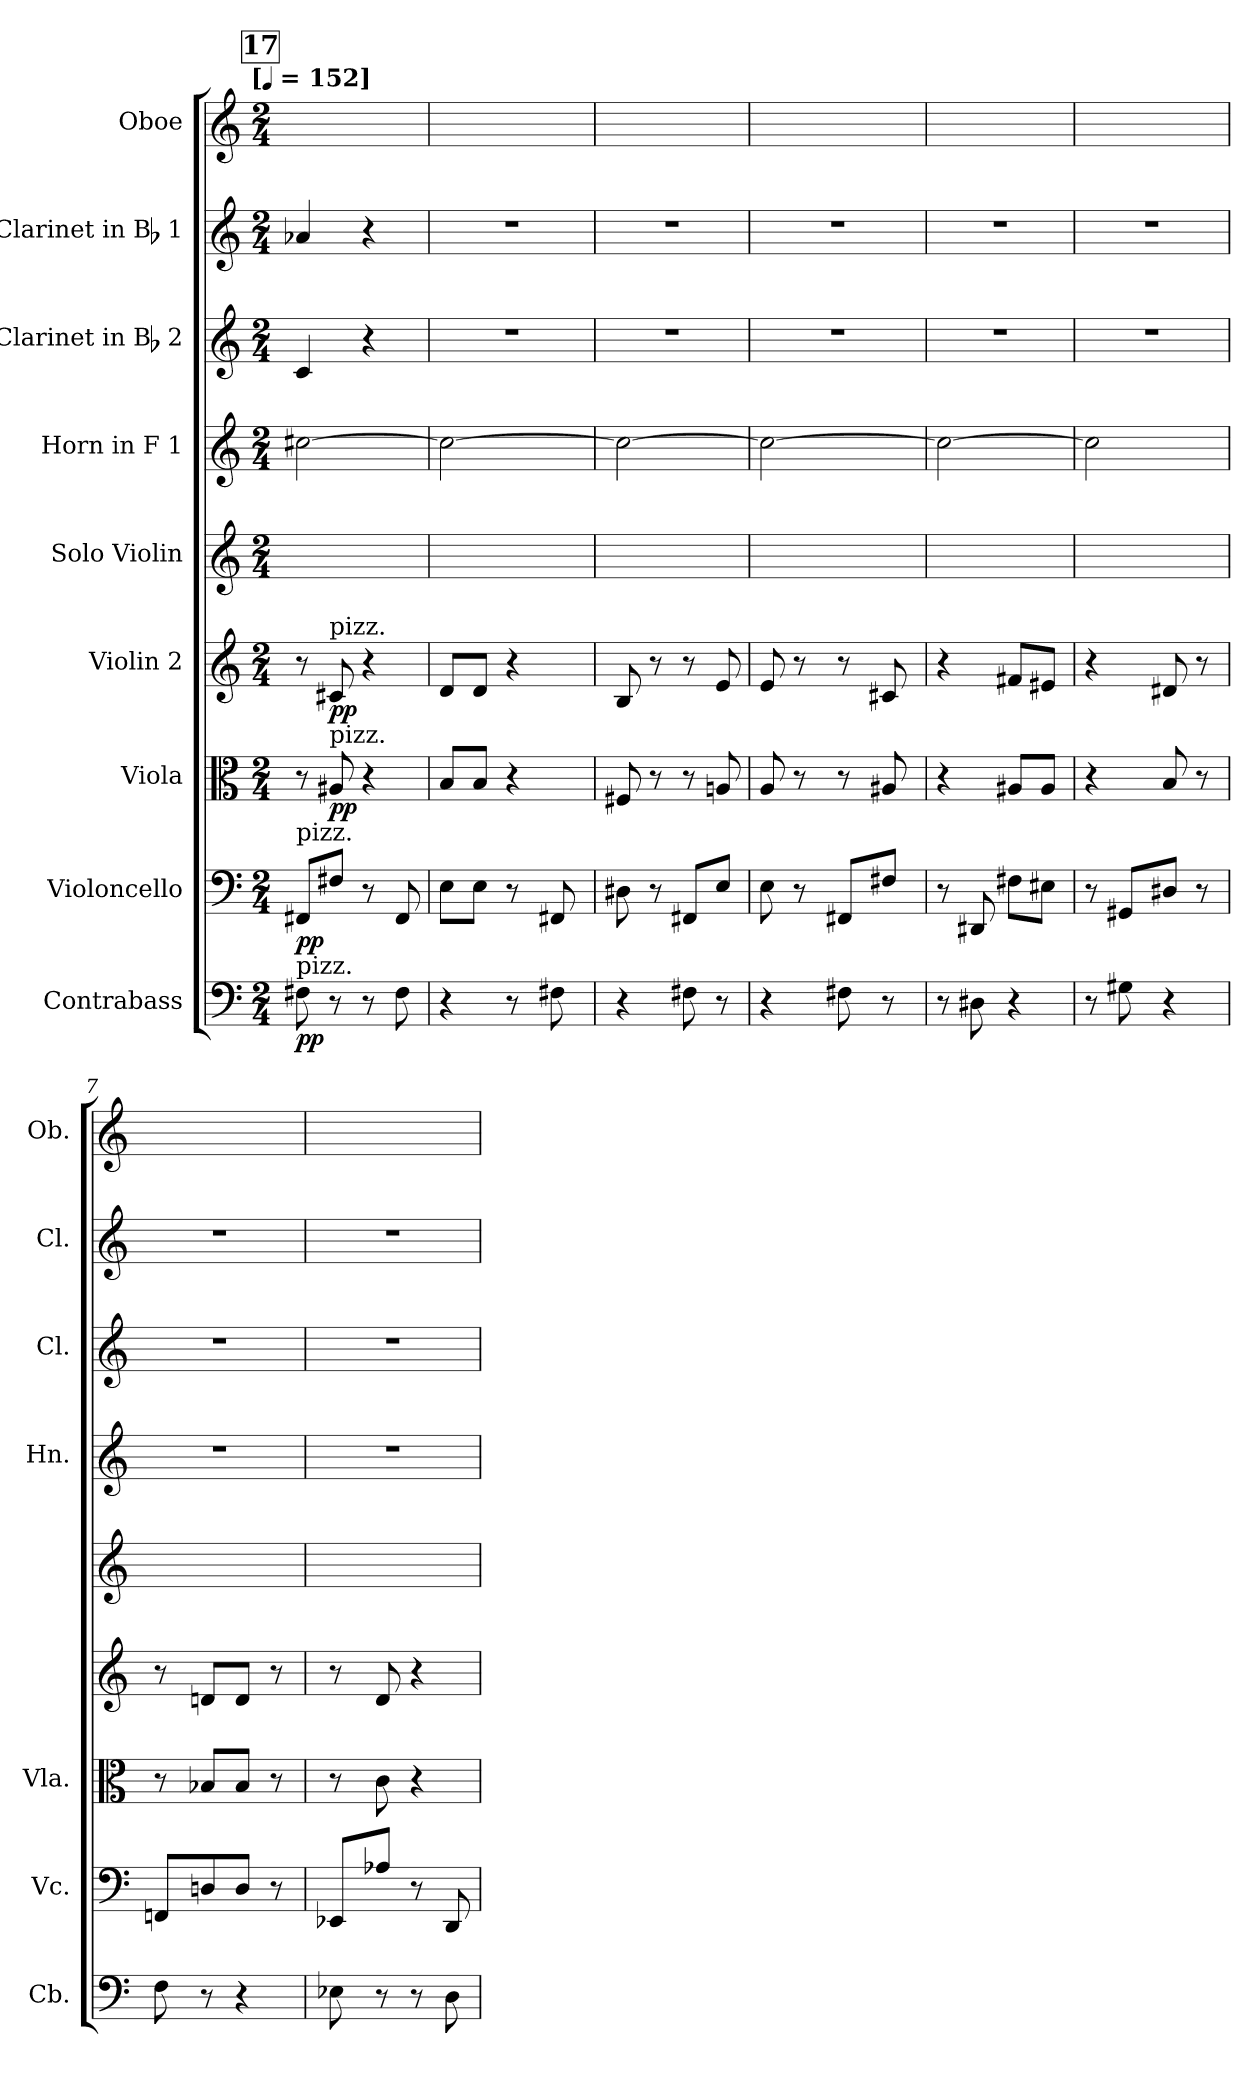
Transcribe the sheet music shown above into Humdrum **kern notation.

**kern	**dynam	**kern	**dynam	**kern	**dynam	**kern	**dynam	**kern	**kern	**kern	**kern	**kern
*part9	*part9	*part8	*part8	*part7	*part7	*part6	*part6	*part5	*part4	*part3	*part2	*part1
*staff9	*staff9	*staff8	*staff8	*staff7	*staff7	*staff6	*staff6	*staff5	*staff4	*staff3	*staff2	*staff1
*I"Contrabass	*	*I"Violoncello	*	*I"Viola	*	*I"Violin 2	*	*I"Solo Violin	*I"Horn in F 1	*I"Clarinet in Bb 2	*I"Clarinet in Bb 1	*I"Oboe
*I'Cb.	*	*I'Vc.	*	*I'Vla.	*	*	*	*	*I'Hn.	*I'Cl.	*I'Cl.	*I'Ob.
*clefF4	*	*clefF4	*	*clefC3	*	*clefG2	*	*clefG2	*clefG2	*clefG2	*clefG2	*clefG2
*ITrd7c12	*	*	*	*	*	*	*	*	*ITrd4c7	*ITrd1c2	*ITrd1c2	*
*k[]	*	*k[]	*	*k[]	*	*k[]	*	*k[]	*k[b-]	*k[b-e-]	*k[b-e-]	*k[]
!!LO:TX:omd:t=[[quarter] = 152]
*M2/4	*	*M2/4	*	*M2/4	*	*M2/4	*	*M2/4	*M2/4	*M2/4	*M2/4	*M2/4
*MM152	*	*MM152	*	*MM152	*	*MM152	*	*MM152	*MM152	*MM152	*MM152	*MM152
!!LO:REH:place=s1:t=17
=1	=1	=1	=1	=1	=1	=1	=1	=1	=1	=1	=1	=1
!	!	!LO:TX:a:t=pizz.	!	!	!	!	!	!	!	!	!	!
!LO:TX:a:t=pizz.	!	!	!	!	!	!	!	!	!	!	!	!
8FF#X	pp	8FF#XL	pp	8r	.	8r	.	2ryy	[2f#X	4B-i	4g-Xi	2ryy
!	!	!	!	!	!	!LO:TX:a:t=pizz.	!	!	!	!	!	!
!	!	!	!	!LO:TX:a:t=pizz.	!	!	!	!	!	!	!	!
8r	.	8F#XJ	.	8A#X	pp	8c#X	pp	.	.	.	.	.
8r	.	8r	.	4r	.	4r	.	.	.	4r	4r	.
8FF#	.	8FF#	.	.	.	.	.	.	.	.	.	.
=2	=2	=2	=2	=2	=2	=2	=2	=2	=2	=2	=2	=2
4r	.	8EL	.	8BL	.	8dL	.	4ryy	2f#_	2r	2r	2ryy
.	.	8EJ	.	8BJ	.	8dJ	.	.	.	.	.	.
8r	.	8r	.	4r	.	4r	.	16ryy	.	.	.	.
.	.	.	.	.	.	.	.	16ryy	.	.	.	.
8FF#X	.	8FF#X	.	.	.	.	.	16ryy	.	.	.	.
.	.	.	.	.	.	.	.	16ryy	.	.	.	.
=3	=3	=3	=3	=3	=3	=3	=3	=3	=3	=3	=3	=3
4r	.	8D#X	.	8F#X	.	8B	.	8ryy	2f#_	2r	2r	2ryy
.	.	8r	.	8r	.	8r	.	8ryy	.	.	.	.
8FF#X	.	8FF#XL	.	8r	.	8r	.	8ryy	.	.	.	.
8r	.	8EJ	.	8An	.	8e	.	8ryy	.	.	.	.
=4	=4	=4	=4	=4	=4	=4	=4	=4	=4	=4	=4	=4
4r	.	8E	.	8A	.	8e	.	8ryy	2f#_	2r	2r	4ryy
.	.	8r	.	8r	.	8r	.	16ryy	.	.	.	.
.	.	.	.	.	.	.	.	16ryy	.	.	.	.
8FF#X	.	8FF#XL	.	8r	.	8r	.	8ryy	.	.	.	16ryy
.	.	.	.	.	.	.	.	.	.	.	.	16ryy
8r	.	8F#XJ	.	8A#X	.	8c#X	.	8ryy	.	.	.	16ryy
.	.	.	.	.	.	.	.	.	.	.	.	16ryy
=5	=5	=5	=5	=5	=5	=5	=5	=5	=5	=5	=5	=5
8r	.	8r	.	4r	.	4r	.	8ryy	2f#_	2r	2r	8ryy
8DD#X	.	8DD#X	.	.	.	.	.	8ryy	.	.	.	8ryy
4r	.	8F#XL	.	8A#XL	.	8f#XL	.	4ryy	.	.	.	8ryy
.	.	8E#XJ	.	8A#J	.	8e#XJ	.	.	.	.	.	8ryy
=6	=6	=6	=6	=6	=6	=6	=6	=6	=6	=6	=6	=6
8r	.	8r	.	4r	.	4r	.	8ryy	2f#]	2r	2r	8ryy
8GG#X	.	8GG#XL	.	.	.	.	.	8ryy	.	.	.	16ryy
.	.	.	.	.	.	.	.	.	.	.	.	16ryy
4r	.	8D#XJ	.	8B	.	8d#X	.	8ryy	.	.	.	8ryy
.	.	8r	.	8r	.	8r	.	8ryy	.	.	.	8ryy
=7	=7	=7	=7	=7	=7	=7	=7	=7	=7	=7	=7	=7
8FF	.	8FFnL	.	8r	.	8r	.	16ryy	2r	2r	2r	8ryy
.	.	.	.	.	.	.	.	16ryy	.	.	.	.
8r	.	8Dn	.	8B-XL	.	8dnL	.	8ryy	.	.	.	8ryy
4r	.	8DJ	.	8B-J	.	8dJ	.	8ryy	.	.	.	4ryy
.	.	8r	.	8r	.	8r	.	8ryy	.	.	.	.
=8	=8	=8	=8	=8	=8	=8	=8	=8	=8	=8	=8	=8
8EE-X	.	8EE-XL	.	8r	.	8r	.	16ryy	2r	2r	2r	8ryy
.	.	.	.	.	.	.	.	16ryy	.	.	.	.
8r	.	8A-XJ	.	8c	.	8d	.	8ryy	.	.	.	8ryy
8r	.	8r	.	4r	.	4r	.	8ryy	.	.	.	8ryy
8DD	.	8DD	.	.	.	.	.	8ryy	.	.	.	8ryy
=	=	=	=	=	=	=	=	=	=	=	=	=
*-	*-	*-	*-	*-	*-	*-	*-	*-	*-	*-	*-	*-
